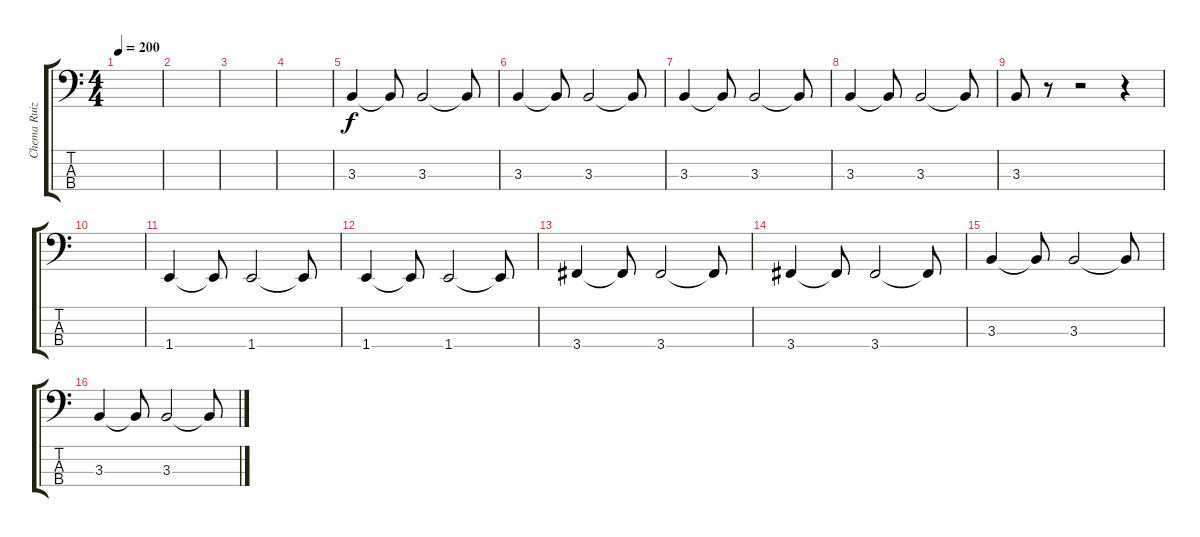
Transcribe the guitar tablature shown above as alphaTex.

\track ("Chema Ruiz" "Chema Ruiz") {instrument electricbasspick}
\staff {score tabs}
\tuning (Gb2 Db2 Ab1 Eb1) {hide}
\ts (4 4)
\tempo 200
\clef f4
\ks c
|
|
|
|
3.3.4 3.3{t}.8 3.3.2 3.3{t}.8 |
3.3.4 3.3{t}.8 3.3.2 3.3{t}.8 |
3.3.4 3.3{t}.8 3.3.2 3.3{t}.8 |
3.3.4 3.3{t}.8 3.3.2 3.3{t}.8 |
3.3.8 r.8 r.2 r.4 |
|
1.4.4 1.4{t}.8 1.4.2 1.4{t}.8 |
1.4.4 1.4{t}.8 1.4.2 1.4{t}.8 |
3.4.4 3.4{t}.8 3.4.2 3.4{t}.8 |
3.4.4 3.4{t}.8 3.4.2 3.4{t}.8 |
3.3.4 3.3{t}.8 3.3.2 3.3{t}.8 |
3.3.4 3.3{t}.8 3.3.2 3.3{t}.8
